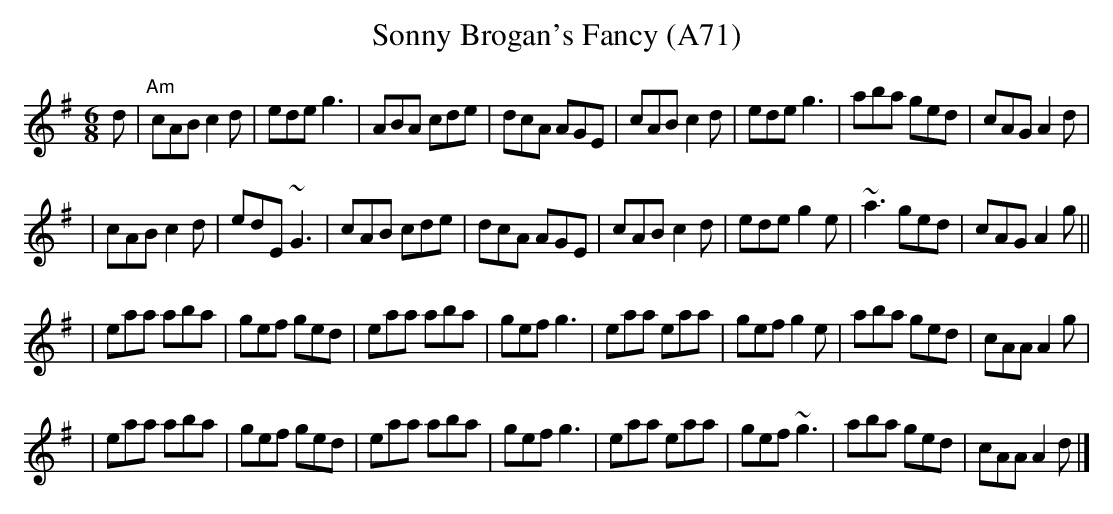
X:1
T:Sonny Brogan's Fancy (A71)
M:6/8
K:Ador
d |"Am" cAB c2d | ede g3 | ABA cde | dcA AGE |\
cAB c2d | ede g3 | aba ged | cAG A2d |
|cAB c2d | edE ~G3 | cAB cde | dcA AGE |\
cAB c2d | ede g2e | ~a3 ged | cAG A2g ||
|eaa aba | gef ged | eaa aba | gef g3 |\
eaa eaa | gef g2e | aba ged | cAA A2g |
|eaa aba | gef ged | eaa aba | gef g3 |\
eaa eaa | gef ~g3 | aba ged | cAA A2d |]
